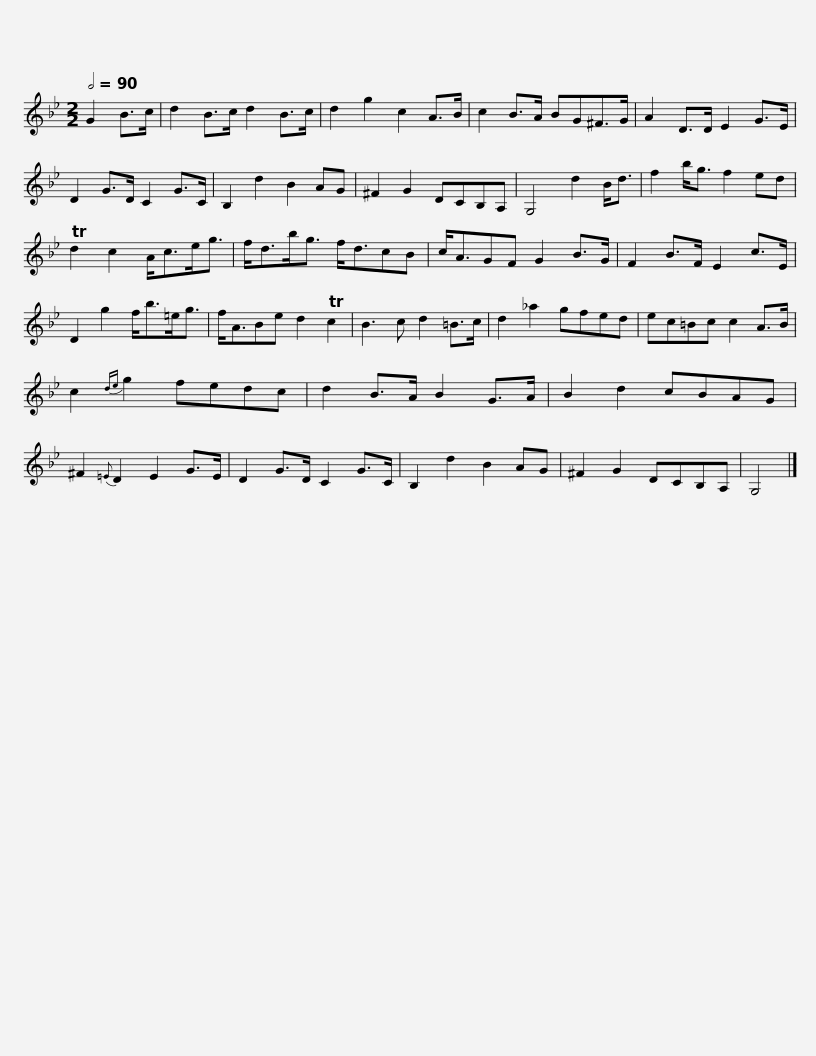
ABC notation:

X:1
L:1/8
Q:1/2=90
M:2/2
I:linebreak $
K:Gmin
V:1 treble
V:1
 G2 B>c | d2 B>c d2 B>c | d2 g2 c2 A>B | c2 B>A BG^F>G | A2 D>D E2 G>E | %5
 D2 G>D C2 G>C | B,2 d2 B2 AG |$ ^F2 G2 DCB,A, | G,4 d2 B<d | f2 b<g f2 ed | %10
 Td2 c2 A<ce<g | f<db<g f<dcB | c<AGF G2 B>G |$ F2 B>F E2 c>E | D2 g2 f<b=e<g | %15
 f<ABe d2 Tc2 | B3 c d2 =B>c | d2 _a2 gfed | ec=Bc c2 A>B |$ c2{de} g2 fedc | %20
 d2 B>A B2 G>A | B2 d2 cBAG | ^F2{=E} D2 E2 G>E | D2 G>D C2 G>C | B,2 d2 B2 AG |$ %25
 ^F2 G2 DCB,A, | G,4 |] %27
